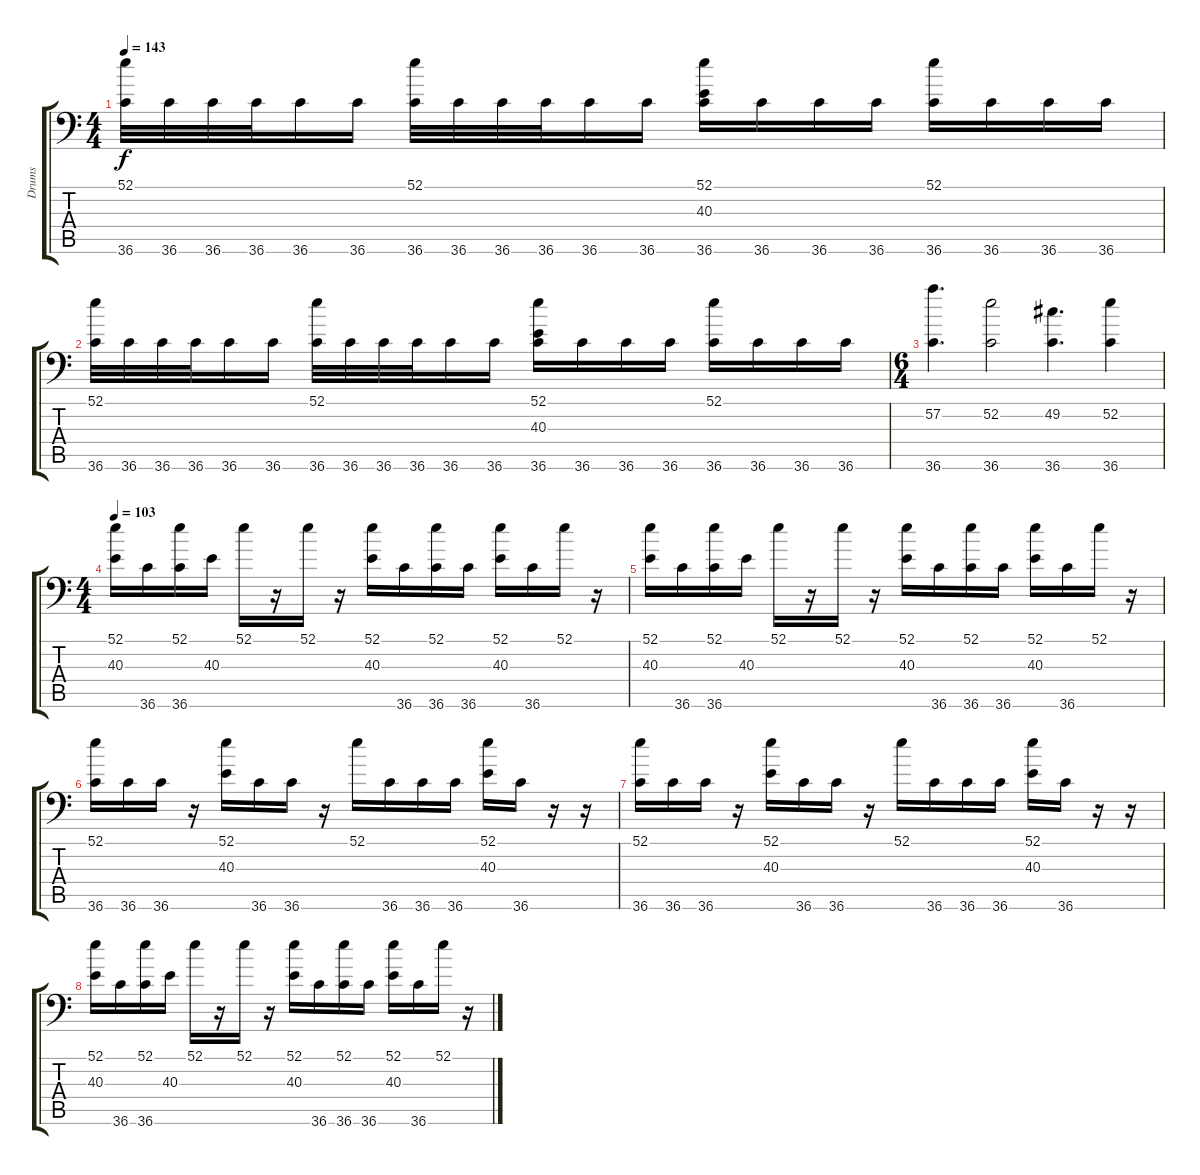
\track ("Drums" "Drums") {instrument acousticgrandpiano}
\staff {score tabs}
\tuning (C-1 C-1 C-1 C-1 C-1 C-1) {hide}
\ts (4 4)
\tempo 143
\clef f4
\ks c
(52.1 36.6).32{dy f} 36.6.32 36.6.32 36.6.32 36.6.16 36.6.16 (52.1 36.6).32 36.6.32 36.6.32 36.6.32 36.6.16 36.6.16 (52.1 40.3 36.6).16 36.6.16 36.6.16 36.6.16 (52.1 36.6).16 36.6.16 36.6.16 36.6.16 |
(52.1 36.6).32 36.6.32 36.6.32 36.6.32 36.6.16 36.6.16 (52.1 36.6).32 36.6.32 36.6.32 36.6.32 36.6.16 36.6.16 (52.1 40.3 36.6).16 36.6.16 36.6.16 36.6.16 (52.1 36.6).16 36.6.16 36.6.16 36.6.16 |
\ts (6 4)
(57.2 36.6).4{d} (52.2 36.6).2 (49.2 36.6).4{d} (52.2 36.6).4 |
\ts (4 4)
\tempo 103
(52.1 40.3).16 36.6.16 (52.1 36.6).16 40.3.16 52.1.16 r.16 52.1.16 r.16 (52.1 40.3).16 36.6.16 (52.1 36.6).16 36.6.16 (52.1 40.3).16 36.6.16 52.1.16 r.16 |
(52.1 40.3).16 36.6.16 (52.1 36.6).16 40.3.16 52.1.16 r.16 52.1.16 r.16 (52.1 40.3).16 36.6.16 (52.1 36.6).16 36.6.16 (52.1 40.3).16 36.6.16 52.1.16 r.16 |
(52.1 36.6).16 36.6.16 36.6.16 r.16 (52.1 40.3).16 36.6.16 36.6.16 r.16 52.1.16 36.6.16 36.6.16 36.6.16 (52.1 40.3).16 36.6.16 r.16 r.16 |
(52.1 36.6).16 36.6.16 36.6.16 r.16 (52.1 40.3).16 36.6.16 36.6.16 r.16 52.1.16 36.6.16 36.6.16 36.6.16 (52.1 40.3).16 36.6.16 r.16 r.16 |
(52.1 40.3).16 36.6.16 (52.1 36.6).16 40.3.16 52.1.16 r.16 52.1.16 r.16 (52.1 40.3).16 36.6.16 (52.1 36.6).16 36.6.16 (52.1 40.3).16 36.6.16 52.1.16 r.16
